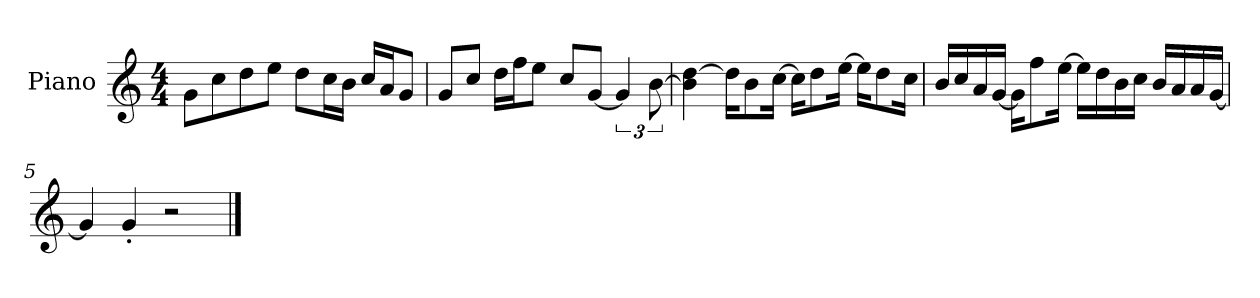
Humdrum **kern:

**kern
*part1
*staff1
*I"Piano
*I'P-no
*clefG2
*k[]
*M4/4
*MM90
=1
8g\L
8cc\
8dd\
8ee\J
8dd\L
16cc\L
16b\JJ
16cc/LL
16a/J
8g/J
=2
8g/L
8cc/J
16dd\LL
16ff\J
8ee\J
8cc/L
[8g/J
6g/]
[12b\
=3
4b\] [4dd\
16dd\KL]
8b\
[16cc\Jk
16cc\KL]
8dd\
[16ee\Jk
16ee\KL]
8dd\
16cc\Jk
!!LO:LB:g=z
=4
16b/LL
16cc/
16a/
[16g/JJ
16g\KL]
8ff\
[16ee\Jk
16ee\LL]
16dd\
16b\
16cc\JJ
16b/LL
16a/
16a/
[16g/JJ
=5
4g/]
4g'/
2r
==
*-
